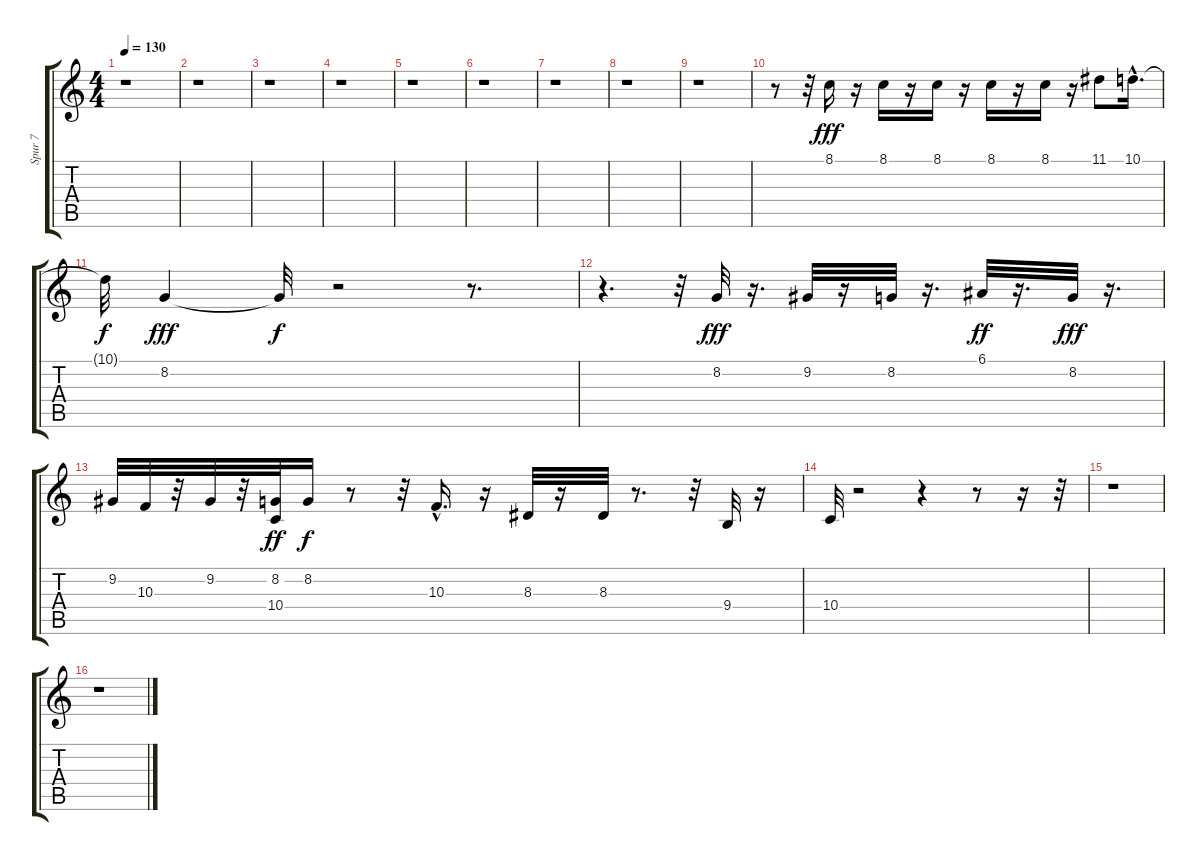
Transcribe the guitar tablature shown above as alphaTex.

\track ("Spur 7" "Spur 7") {instrument marimba}
\staff {score tabs}
\tuning (E4 B3 G3 D3 A2 E2) {hide}
\ts (4 4)
\tempo 130
\clef g2
\ks c
r.1{dy f} |
r.1 |
r.1 |
r.1 |
r.1 |
r.1 |
r.1 |
r.1 |
r.1 |
r.8 r.32 8.1.16{dy fff} r.16 8.1.16 r.16 8.1.16 r.16 8.1.16 r.16 8.1.16 r.16 11.1.8 10.1{hac}.16{d} |
10.1{t}.32{dy f} 8.2.4{dy fff} 8.2{t}.32{dy f} r.2 r.8{d} |
r.4{d} r.32 8.2.32{dy fff} r.16{d} 9.2.32 r.16 8.2.32 r.16{d} 6.1.32{dy ff} r.16{d} 8.2.32{dy fff} r.16{d} |
9.2.32 10.3.32 r.32 9.2.32 r.32 (8.2 10.4).32{dy ff} 8.2.16{dy f} r.8 r.32 10.3{hac}.16{d} r.16 8.3.32 r.16 8.3.32 r.8{d} r.32 9.4.32 r.16 |
10.4.32 r.2 r.4 r.8 r.16 r.32 |
r.1 |
r.1
